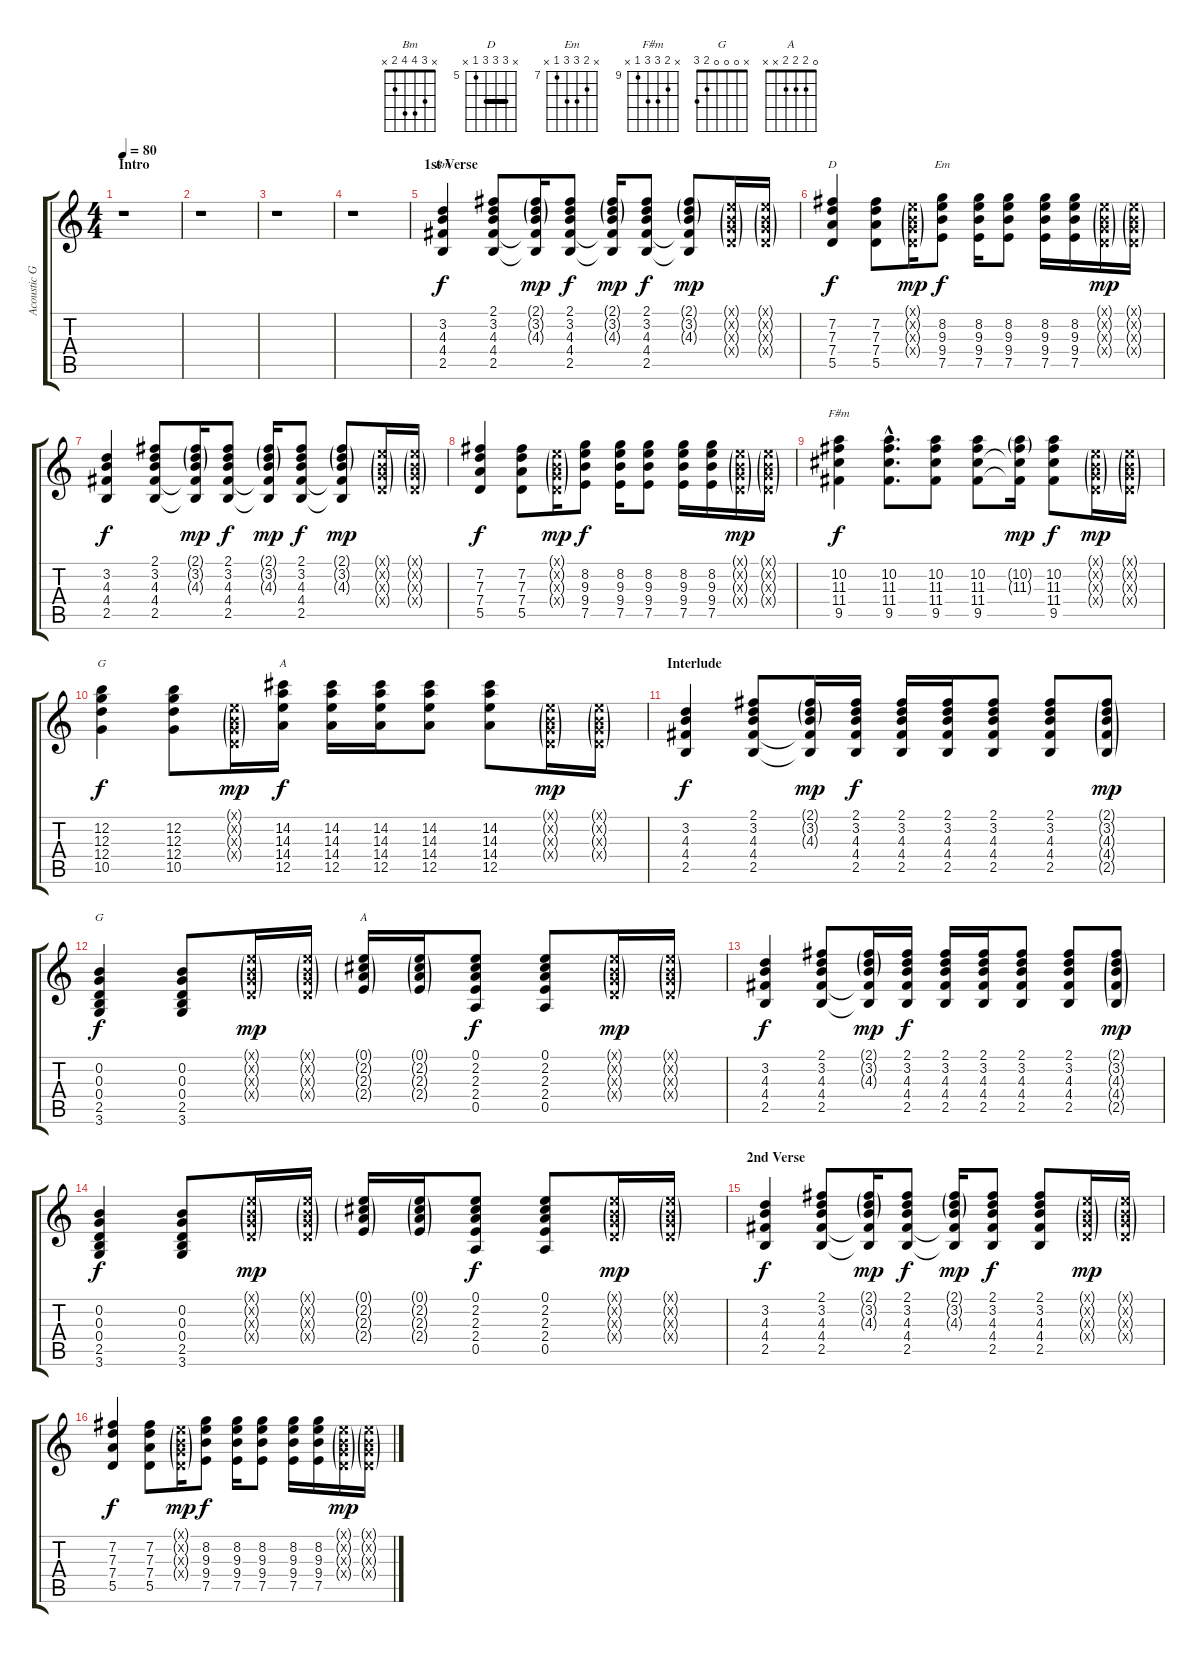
\track ("Acoustic Guitar" "Acoustic G") {instrument acousticguitarsteel}
\staff {score tabs}
\tuning (E4 B3 G3 D3 A2 E2) {hide}
\chord ("Bm" x 3 4 4 2 x)
\chord ("D" x 7 7 7 5 x) {firstfret 5 barre 7}
\chord ("Em" x 8 9 9 7 x) {firstfret 7}
\chord ("F#m" x 10 11 11 9 x) {firstfret 9}
\chord ("G" x 12 12 12 10 x) {firstfret 10 barre 12}
\chord ("A" x 14 14 14 12 x) {firstfret 12 barre 14}
\chord ("G" x 0 0 0 2 3)
\chord ("A" 0 2 2 2 x x)
\ts (4 4)
\section ("" "Intro")
\tempo 80
\clef g2
\ks c
r.1{dy f instrument acousticguitarsteel} |
r.1 |
r.1 |
r.1 |
\section ("" "1st Verse")
(3.2 4.3 4.4 2.5).4{ch "Bm"} (2.1 3.2 4.3 4.4 2.5).8 (2.1{g} 3.2{g} 4.3{g} 4.4{t} 2.5{t}).16{dy mp} (2.1 3.2 4.3 4.4 2.5).8{dy f} (2.1{g} 3.2{g} 4.3{g} 4.4{t} 2.5{t}).16{dy mp} (2.1 3.2 4.3 4.4 2.5).8{dy f} (2.1{g} 3.2{g} 4.3{g} 4.4{t} 2.5{t}).8{dy mp} (0.1{g x} 0.2{g x} 0.3{g x} 0.4{g x}).16 (0.1{g x} 0.2{g x} 0.3{g x} 0.4{g x}).16 |
(7.2 7.3 7.4 5.5).4{ch "D" dy f} (7.2 7.3 7.4 5.5).8 (0.1{g x} 0.2{g x} 0.3{g x} 0.4{g x}).16{dy mp} (8.2 9.3 9.4 7.5).8{ch "Em" dy f} (8.2 9.3 9.4 7.5).16 (8.2 9.3 9.4 7.5).8 (8.2 9.3 9.4 7.5).16 (8.2 9.3 9.4 7.5).16 (0.1{g x} 0.2{g x} 0.3{g x} 0.4{g x}).16{dy mp} (0.1{g x} 0.2{g x} 0.3{g x} 0.4{g x}).16 |
(3.2 4.3 4.4 2.5).4{dy f} (2.1 3.2 4.3 4.4 2.5).8 (2.1{g} 3.2{g} 4.3{g} 4.4{t} 2.5{t}).16{dy mp} (2.1 3.2 4.3 4.4 2.5).8{dy f} (2.1{g} 3.2{g} 4.3{g} 4.4{t} 2.5{t}).16{dy mp} (2.1 3.2 4.3 4.4 2.5).8{dy f} (2.1{g} 3.2{g} 4.3{g} 4.4{t} 2.5{t}).8{dy mp} (0.1{g x} 0.2{g x} 0.3{g x} 0.4{g x}).16 (0.1{g x} 0.2{g x} 0.3{g x} 0.4{g x}).16 |
(7.2 7.3 7.4 5.5).4{dy f} (7.2 7.3 7.4 5.5).8 (0.1{g x} 0.2{g x} 0.3{g x} 0.4{g x}).16{dy mp} (8.2 9.3 9.4 7.5).8{dy f} (8.2 9.3 9.4 7.5).16 (8.2 9.3 9.4 7.5).8 (8.2 9.3 9.4 7.5).16 (8.2 9.3 9.4 7.5).16 (0.1{g x} 0.2{g x} 0.3{g x} 0.4{g x}).16{dy mp} (0.1{g x} 0.2{g x} 0.3{g x} 0.4{g x}).16 |
(10.2 11.3 11.4 9.5).4{ch "F#m" dy f} (10.2{hac} 11.3{hac} 11.4{hac} 9.5{hac}).8{d} (10.2 11.3 11.4 9.5).8 (10.2 11.3 11.4 9.5).8 (10.2{g} 11.3{g} 11.4{t} 9.5{t}).16{dy mp} (10.2 11.3 11.4 9.5).8{dy f} (0.1{g x} 0.2{g x} 0.3{g x} 0.4{g x}).16{dy mp} (0.1{g x} 0.2{g x} 0.3{g x} 0.4{g x}).16 |
(12.2 12.3 12.4 10.5).4{ch "G" dy f} (12.2 12.3 12.4 10.5).8 (0.1{g x} 0.2{g x} 0.3{g x} 0.4{g x}).16{dy mp} (14.2 14.3 14.4 12.5).16{ch "A" dy f} (14.2 14.3 14.4 12.5).16 (14.2 14.3 14.4 12.5).16 (14.2 14.3 14.4 12.5).8 (14.2 14.3 14.4 12.5).8 (0.1{g x} 0.2{g x} 0.3{g x} 0.4{g x}).16{dy mp} (0.1{g x} 0.2{g x} 0.3{g x} 0.4{g x}).16 |
\section ("" "Interlude")
(3.2 4.3 4.4 2.5).4{dy f} (2.1 3.2 4.3 4.4 2.5).8 (2.1{g} 3.2{g} 4.3{g} 4.4{t} 2.5{t}).16{dy mp} (2.1 3.2 4.3 4.4 2.5).16{dy f} (2.1 3.2 4.3 4.4 2.5).16 (2.1 3.2 4.3 4.4 2.5).16 (2.1 3.2 4.3 4.4 2.5).8 (2.1 3.2 4.3 4.4 2.5).8 (2.1{g} 3.2{g} 4.3{g} 4.4{g} 2.5{g}).8{dy mp} |
(0.2 0.3 0.4 2.5 3.6).4{ch "G" dy f} (0.2 0.3 0.4 2.5 3.6).8 (0.1{g x} 0.2{g x} 0.3{g x} 0.4{g x}).16{dy mp} (0.1{g x} 0.2{g x} 0.3{g x} 0.4{g x}).16 (0.1{g} 2.2{g} 2.3{g} 2.4{g}).16{ch "A"} (0.1{g} 2.2{g} 2.3{g} 2.4{g}).16 (0.1 2.2 2.3 2.4 0.5).8{dy f} (0.1 2.2 2.3 2.4 0.5).8 (0.1{g x} 0.2{g x} 0.3{g x} 0.4{g x}).16{dy mp} (0.1{g x} 0.2{g x} 0.3{g x} 0.4{g x}).16 |
(3.2 4.3 4.4 2.5).4{dy f} (2.1 3.2 4.3 4.4 2.5).8 (2.1{g} 3.2{g} 4.3{g} 4.4{t} 2.5{t}).16{dy mp} (2.1 3.2 4.3 4.4 2.5).16{dy f} (2.1 3.2 4.3 4.4 2.5).16 (2.1 3.2 4.3 4.4 2.5).16 (2.1 3.2 4.3 4.4 2.5).8 (2.1 3.2 4.3 4.4 2.5).8 (2.1{g} 3.2{g} 4.3{g} 4.4{g} 2.5{g}).8{dy mp} |
(0.2 0.3 0.4 2.5 3.6).4{dy f} (0.2 0.3 0.4 2.5 3.6).8 (0.1{g x} 0.2{g x} 0.3{g x} 0.4{g x}).16{dy mp} (0.1{g x} 0.2{g x} 0.3{g x} 0.4{g x}).16 (0.1{g} 2.2{g} 2.3{g} 2.4{g}).16 (0.1{g} 2.2{g} 2.3{g} 2.4{g}).16 (0.1 2.2 2.3 2.4 0.5).8{dy f} (0.1 2.2 2.3 2.4 0.5).8 (0.1{g x} 0.2{g x} 0.3{g x} 0.4{g x}).16{dy mp} (0.1{g x} 0.2{g x} 0.3{g x} 0.4{g x}).16 |
\section ("" "2nd Verse")
(3.2 4.3 4.4 2.5).4{dy f} (2.1 3.2 4.3 4.4 2.5).8 (2.1{g} 3.2{g} 4.3{g} 4.4{t} 2.5{t}).16{dy mp} (2.1 3.2 4.3 4.4 2.5).8{dy f} (2.1{g} 3.2{g} 4.3{g} 4.4{t} 2.5{t}).16{dy mp} (2.1 3.2 4.3 4.4 2.5).8{dy f} (2.1 3.2 4.3 4.4 2.5).8 (0.1{g x} 0.2{g x} 0.3{g x} 0.4{g x}).16{dy mp} (0.1{g x} 0.2{g x} 0.3{g x} 0.4{g x}).16 |
(7.2 7.3 7.4 5.5).4{dy f} (7.2 7.3 7.4 5.5).8 (0.1{g x} 0.2{g x} 0.3{g x} 0.4{g x}).16{dy mp} (8.2 9.3 9.4 7.5).8{dy f} (8.2 9.3 9.4 7.5).16 (8.2 9.3 9.4 7.5).8 (8.2 9.3 9.4 7.5).16 (8.2 9.3 9.4 7.5).16 (0.1{g x} 0.2{g x} 0.3{g x} 0.4{g x}).16{dy mp} (0.1{g x} 0.2{g x} 0.3{g x} 0.4{g x}).16
